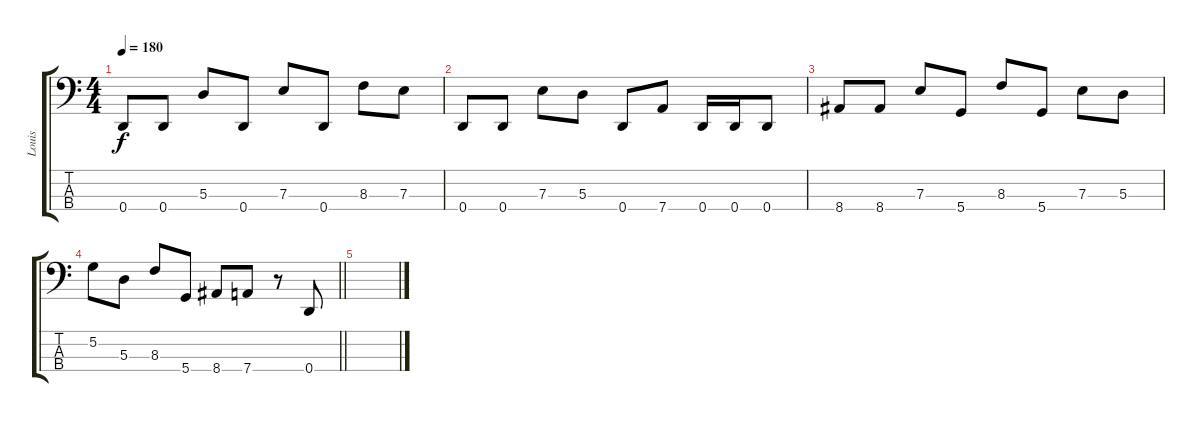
\track ("Louis" "Louis") {instrument electricbassfinger}
\staff {score tabs}
\tuning (G2 D2 A1 D1) {hide}
\ts (4 4)
\tempo 180
\clef f4
\ks c
0.4.8{dy f} 0.4.8 5.3.8 0.4.8 7.3.8 0.4.8 8.3.8 7.3.8 |
0.4.8 0.4.8 7.3.8 5.3.8 0.4.8 7.4.8 0.4.16 0.4.16 0.4.8 |
8.4.8 8.4.8 7.3.8 5.4.8 8.3.8 5.4.8 7.3.8 5.3.8 |
\barLineRight lightlight
5.2.8 5.3.8 8.3.8 5.4.8 8.4.8 7.4.8 r.8 0.4.8 |
\section ("" "")
